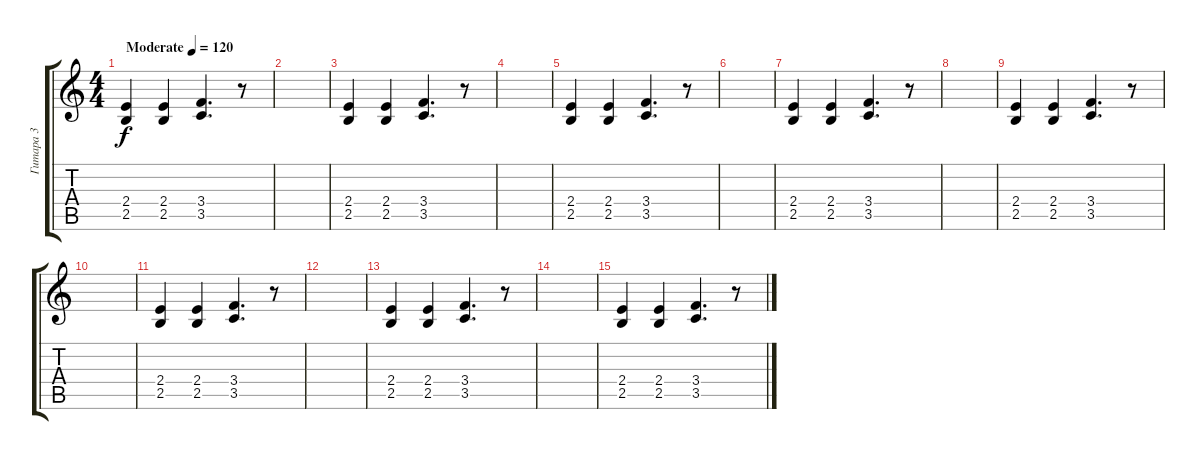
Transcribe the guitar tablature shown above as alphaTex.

\track ("Гитара 3" "Гитара 3") {instrument distortionguitar}
\staff {score tabs}
\tuning (E4 B3 G3 D3 A2 E2) {hide}
\ts (4 4)
\tempo (120 "Moderate")
\clef g2
\ks c
(2.4 2.5).4{dy f instrument distortionguitar} (2.4 2.5).4 (3.4 3.5).4{d} r.8 |
|
(2.4 2.5).4 (2.4 2.5).4 (3.4 3.5).4{d} r.8 |
|
(2.4 2.5).4 (2.4 2.5).4 (3.4 3.5).4{d} r.8 |
|
(2.4 2.5).4 (2.4 2.5).4 (3.4 3.5).4{d} r.8 |
|
(2.4 2.5).4 (2.4 2.5).4 (3.4 3.5).4{d} r.8 |
|
(2.4 2.5).4 (2.4 2.5).4 (3.4 3.5).4{d} r.8 |
|
(2.4 2.5).4 (2.4 2.5).4 (3.4 3.5).4{d} r.8 |
|
(2.4 2.5).4 (2.4 2.5).4 (3.4 3.5).4{d} r.8
